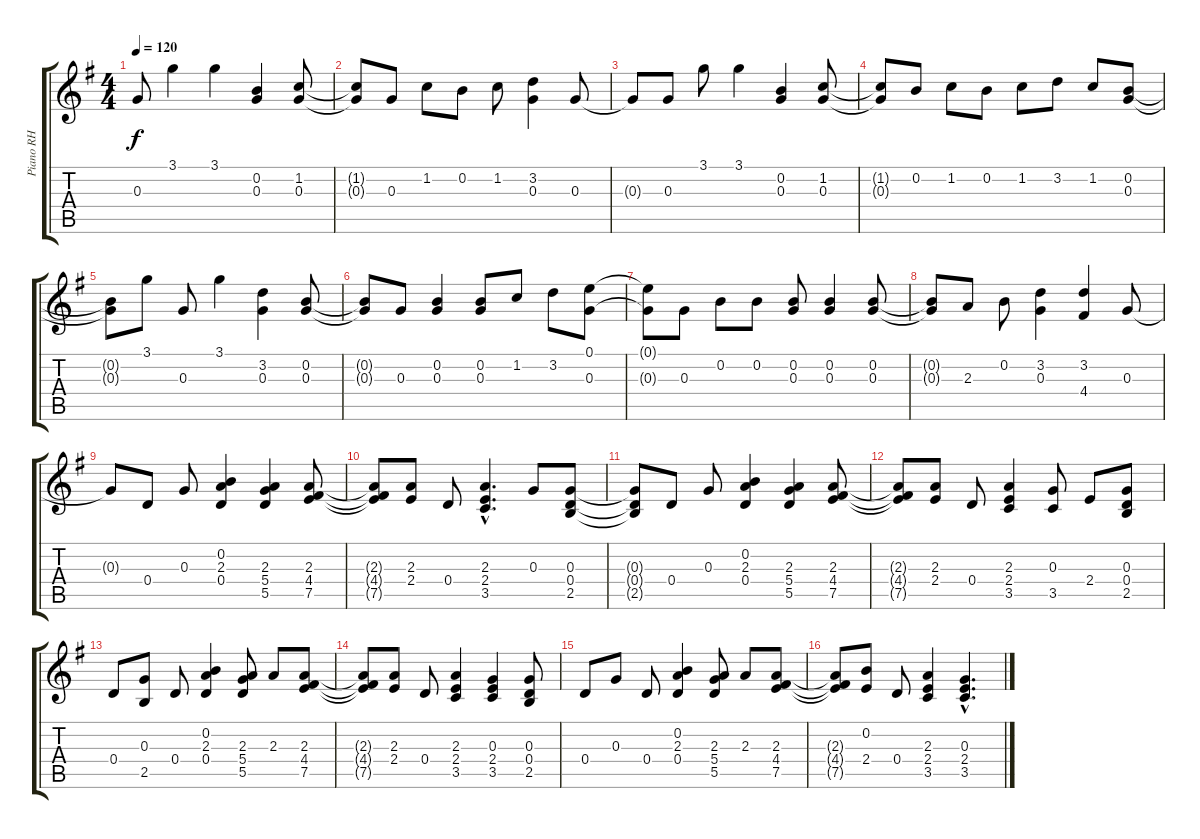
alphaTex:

\track ("Piano RH" "Piano RH") {instrument acousticgrandpiano}
\staff {score tabs}
\tuning (E5 B4 G4 D4 A3 E3) {hide}
\ts (4 4)
\tempo 120
\clef g2
\ks g
0.3{t}.8{dy f} 3.1.4 3.1.4 (0.2 0.3).4 (1.2 0.3).8 |
(1.2{t} 0.3{t}).8 0.3.8 1.2.8 0.2.8 1.2.8 (3.2 0.3).4 0.3.8 |
0.3{t}.8 0.3.8 3.1.8 3.1.4 (0.2 0.3).4 (1.2 0.3).8 |
(1.2{t} 0.3{t}).8 0.2.8 1.2.8 0.2.8 1.2.8 3.2.8 1.2.8 (0.2 0.3).8 |
(0.2{t} 0.3{t}).8 3.1.8 0.3.8 3.1.4 (3.2 0.3).4 (0.2 0.3).8 |
(0.2{t} 0.3{t}).8 0.3.8 (0.2 0.3).4 (0.2 0.3).8 1.2.8 3.2.8 (0.1 0.3).8 |
(0.1{t} 0.3{t}).8 0.3.8 0.2.8 0.2.8 (0.2 0.3).8 (0.2 0.3).4 (0.2 0.3).8 |
(0.2{t} 0.3{t}).8 2.3.8 0.2.8 (3.2 0.3).4 (3.2 4.4).4 0.3.8 |
0.3{t}.8 0.4.8 0.3.8 (0.2 2.3 0.4).4 (2.3 5.4 5.5).4 (2.3 4.4 7.5).8 |
(2.3{t} 4.4{t} 7.5{t}).8 (2.3 2.4).8 0.4.8 (2.3{hac} 2.4{hac} 3.5{hac}).4{d} 0.3.8 (0.3 0.4 2.5).8 |
(0.3{t} 0.4{t} 2.5{t}).8 0.4.8 0.3.8 (0.2 2.3 0.4).4 (2.3 5.4 5.5).4 (2.3 4.4 7.5).8 |
(2.3{t} 4.4{t} 7.5{t}).8 (2.3 2.4).8 0.4.8 (2.3 2.4 3.5).4 (0.3 3.5).8 2.4.8 (0.3 0.4 2.5).8 |
0.4.8 (0.3 2.5).8 0.4.8 (0.2 2.3 0.4).4 (2.3 5.4 5.5).8 2.3.8 (2.3 4.4 7.5).8 |
(2.3{t} 4.4{t} 7.5{t}).8 (2.3 2.4).8 0.4.8 (2.3 2.4 3.5).4 (0.3 2.4 3.5).4 (0.3 0.4 2.5).8 |
0.4.8 0.3.8 0.4.8 (0.2 2.3 0.4).4 (2.3 5.4 5.5).8 2.3.8 (2.3 4.4 7.5).8 |
(2.3{t} 4.4{t} 7.5{t}).8 (0.2 2.4).8 0.4.8 (2.3 2.4 3.5).4 (0.3{hac} 2.4{hac} 3.5{hac}).4{d}
